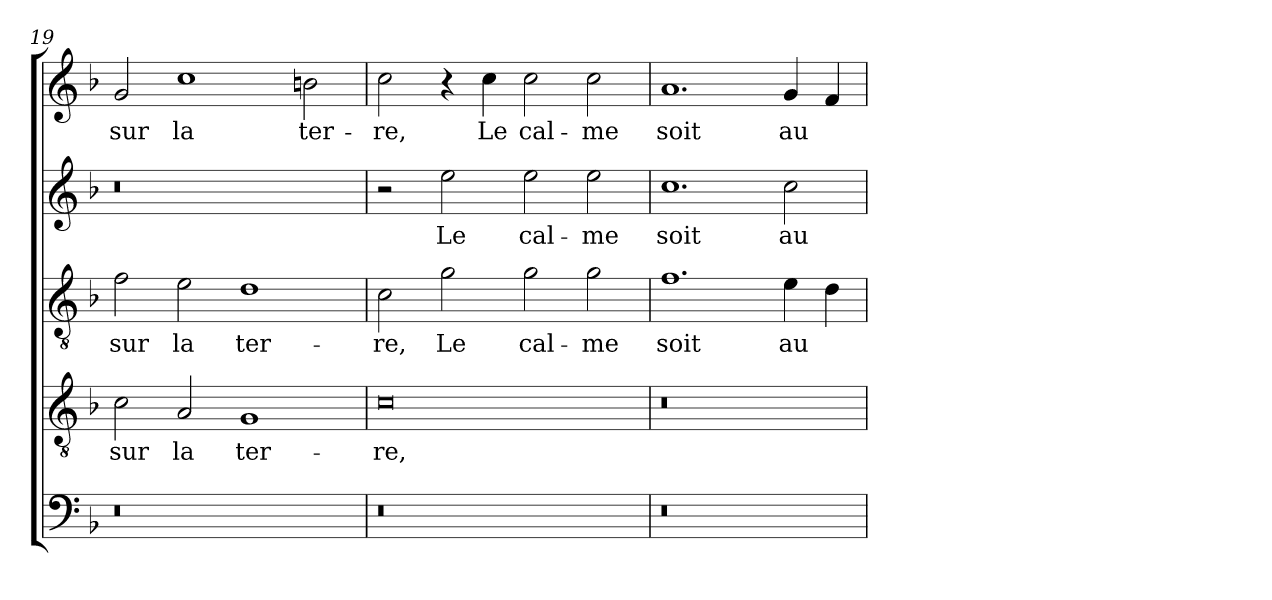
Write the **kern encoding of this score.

**kern	**kern	**text	**kern	**text	**kern	**text	**kern	**text
*part5	*part4	*part4	*part3	*part3	*part2	*part2	*part1	*part1
*staff5	*staff4	*staff4	*staff3	*staff3	*staff2	*staff2	*staff1	*staff1
*clefF4	*clefGv2	*	*clefGv2	*	*clefG2	*	*clefG2	*
*k[b-]	*k[b-]	*	*k[b-]	*	*k[b-]	*	*k[b-]	*
=19	=19	=19	=19	=19	=19	=19	=19	=19
0r	2c	sur	2f	sur	0r	.	2g	sur
.	2A	la	2e	la	.	.	1cc	la
.	1G	ter-	1d	ter-	.	.	.	.
.	.	.	.	.	.	.	2bn	ter-
!!LO:LB:g=z
=20	=20	=20	=20	=20	=20	=20	=20	=20
0r	0c	-re,	2c	-re,	2r	.	2cc	-re,
.	.	.	2g	Le	2ee	Le	4r	.
.	.	.	.	.	.	.	4cc	Le
.	.	.	2g	cal-	2ee	cal-	2cc	cal-
.	.	.	2g	-me	2ee	-me	2cc	-me
=21	=21	=21	=21	=21	=21	=21	=21	=21
0r	0r	.	1.f	soit	1.cc	soit	1.a	soit
.	.	.	4e	au	2cc	au	4g	au
.	.	.	4d	.	.	.	4f	.
=	=	=	=	=	=	=	=	=
*-	*-	*-	*-	*-	*-	*-	*-	*-
